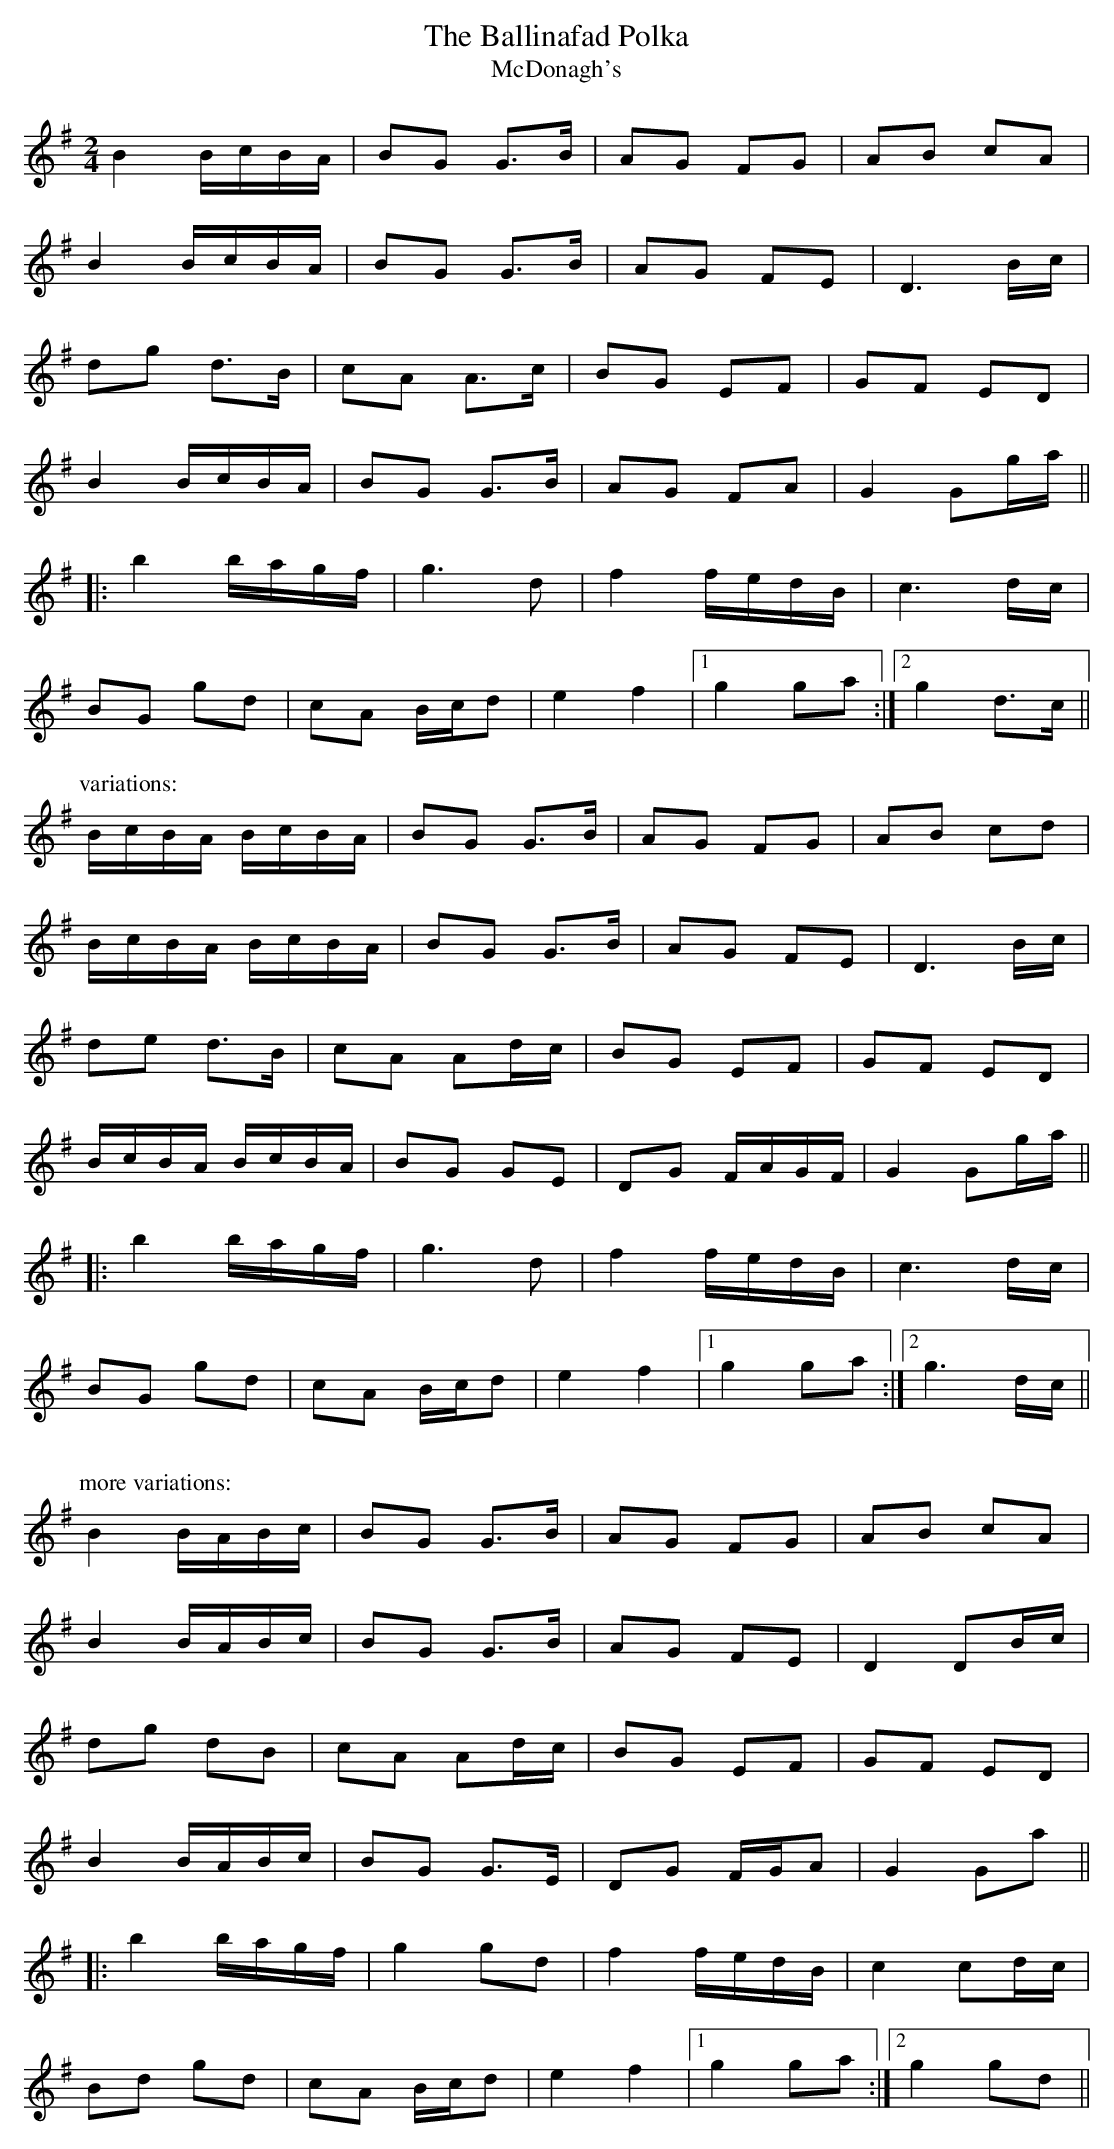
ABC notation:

X:1
T:Ballinafad Polka, The
T:McDonagh's
M:2/4
L:1/8
K:G
B2 B/c/B/A/ | BG G>B | AG FG | AB cA |
B2 B/c/B/A/ | BG G>B | AG FE | D3 B/c/ |
dg d>B | cA A>c | BG EF | GF ED |
B2 B/c/B/A/ | BG G>B | AG FA | G2 Gg/a/ ||
|: b2 b/a/g/f/ | g3 d | f2 f/e/d/B/ | c3 d/c/ |
BG gd | cA B/c/d | e2 f2 |1 g2 ga :|2 g2 d>c ||
P:variations:
B/c/B/A/ B/c/B/A/ | BG G>B | AG FG | AB cd |
B/c/B/A/ B/c/B/A/ | BG G>B | AG FE | D3 B/c/ |
de d>B | cA Ad/c/ | BG EF | GF ED |
B/c/B/A/ B/c/B/A/ | BG GE | DG F/A/G/F/ | G2 Gg/a/ ||
|: b2 b/a/g/f/ | g3 d | f2 f/e/d/B/ | c3 d/c/ |
BG gd | cA B/c/d | e2 f2 |1 g2 ga :|2 g3 d/c/ ||
P:more variations:
B2 B/A/B/c/ | BG G>B | AG FG | AB cA |
B2 B/A/B/c/ | BG G>B | AG FE | D2 DB/c/ |
dg dB | cA Ad/c/ | BG EF | GF ED |
B2 B/A/B/c/ | BG G>E | DG F/G/A | G2 Ga ||
|: b2 b/a/g/f/ | g2 gd | f2 f/e/d/B/ | c2 cd/c/ |
Bd gd | cA B/c/d | e2 f2 |1 g2 ga :|2 g2 gd ||
